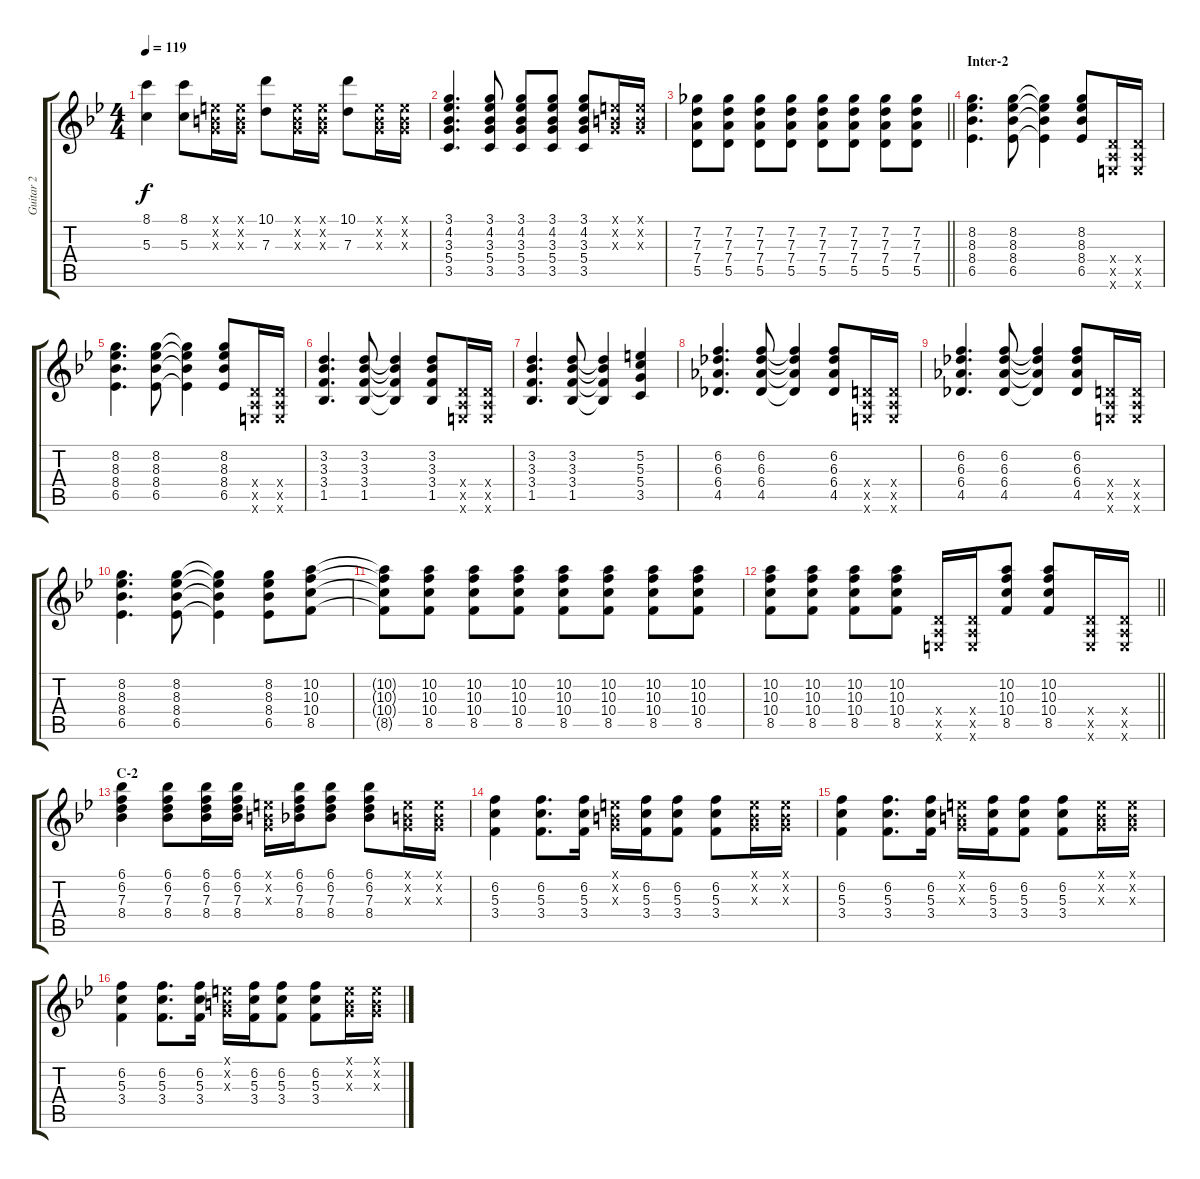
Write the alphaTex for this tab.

\track ("Guitar 2" "Guitar 2") {instrument overdrivenguitar}
\staff {score tabs}
\tuning (E4 B3 G3 D3 A2 E2) {hide}
\ts (4 4)
\tempo 119
\clef g2
\ks bb
(8.1{t} 5.3{t}).4{dy f} (8.1 5.3).8 (0.1{x} 0.2{x} 0.3{x}).16 (0.1{x} 0.2{x} 0.3{x}).16 (10.1 7.3).8 (0.1{x} 0.2{x} 0.3{x}).16 (0.1{x} 0.2{x} 0.3{x}).16 (10.1 7.3).8 (0.1{x} 0.2{x} 0.3{x}).16 (0.1{x} 0.2{x} 0.3{x}).16 |
(3.1 4.2 3.3 5.4 3.5).4{d} (3.1 4.2 3.3 5.4 3.5).8 (3.1 4.2 3.3 5.4 3.5).8 (3.1 4.2 3.3 5.4 3.5).8 (3.1 4.2 3.3 5.4 3.5).8 (0.1{x} 0.2{x} 0.3{x}).16 (0.1{x} 0.2{x} 0.3{x}).16 |
\barLineRight lightlight
(7.2 7.3 7.4 5.5).8 (7.2 7.3 7.4 5.5).8 (7.2 7.3 7.4 5.5).8 (7.2 7.3 7.4 5.5).8 (7.2 7.3 7.4 5.5).8 (7.2 7.3 7.4 5.5).8 (7.2 7.3 7.4 5.5).8 (7.2 7.3 7.4 5.5).8 |
\section ("" "Inter-2")
(8.2 8.3 8.4 6.5).4{d} (8.2 8.3 8.4 6.5).8 (8.2{t} 8.3{t} 8.4{t} 6.5{t}).4 (8.2 8.3 8.4 6.5).8 (0.4{x} 0.5{x} 0.6{x}).16 (0.4{x} 0.5{x} 0.6{x}).16 |
(8.2 8.3 8.4 6.5).4{d} (8.2 8.3 8.4 6.5).8 (8.2{t} 8.3{t} 8.4{t} 6.5{t}).4 (8.2 8.3 8.4 6.5).8 (0.4{x} 0.5{x} 0.6{x}).16 (0.4{x} 0.5{x} 0.6{x}).16 |
(3.2 3.3 3.4 1.5).4{d} (3.2 3.3 3.4 1.5).8 (3.2{t} 3.3{t} 3.4{t} 1.5{t}).4 (3.2 3.3 3.4 1.5).8 (0.4{x} 0.5{x} 0.6{x}).16 (0.4{x} 0.5{x} 0.6{x}).16 |
(3.2 3.3 3.4 1.5).4{d} (3.2 3.3 3.4 1.5).8 (3.2{t} 3.3{t} 3.4{t} 1.5{t}).4 (5.2 5.3 5.4 3.5).4 |
(6.2 6.3 6.4 4.5).4{d} (6.2 6.3 6.4 4.5).8 (6.2{t} 6.3{t} 6.4{t} 4.5{t}).4 (6.2 6.3 6.4 4.5).8 (0.4{x} 0.5{x} 0.6{x}).16 (0.4{x} 0.5{x} 0.6{x}).16 |
(6.2 6.3 6.4 4.5).4{d} (6.2 6.3 6.4 4.5).8 (6.2{t} 6.3{t} 6.4{t} 4.5{t}).4 (6.2 6.3 6.4 4.5).8 (0.4{x} 0.5{x} 0.6{x}).16 (0.4{x} 0.5{x} 0.6{x}).16 |
(8.2 8.3 8.4 6.5).4{d} (8.2 8.3 8.4 6.5).8 (8.2{t} 8.3{t} 8.4{t} 6.5{t}).4 (8.2 8.3 8.4 6.5).8 (10.2 10.3 10.4 8.5).8 |
(10.2{t} 10.3{t} 10.4{t} 8.5{t}).8 (10.2 10.3 10.4 8.5).8 (10.2 10.3 10.4 8.5).8 (10.2 10.3 10.4 8.5).8 (10.2 10.3 10.4 8.5).8 (10.2 10.3 10.4 8.5).8 (10.2 10.3 10.4 8.5).8 (10.2 10.3 10.4 8.5).8 |
\barLineRight lightlight
(10.2 10.3 10.4 8.5).8 (10.2 10.3 10.4 8.5).8 (10.2 10.3 10.4 8.5).8 (10.2 10.3 10.4 8.5).8 (0.4{x} 0.5{x} 0.6{x}).16 (0.4{x} 0.5{x} 0.6{x}).16 (10.2 10.3 10.4 8.5).8 (10.2 10.3 10.4 8.5).8 (0.4{x} 0.5{x} 0.6{x}).16 (0.4{x} 0.5{x} 0.6{x}).16 |
\section ("" "C-2")
(6.1 6.2 7.3 8.4).4 (6.1 6.2 7.3 8.4).8 (6.1 6.2 7.3 8.4).16 (6.1 6.2 7.3 8.4).16 (0.1{x} 0.2{x} 0.3{x}).16 (6.1 6.2 7.3 8.4).16 (6.1 6.2 7.3 8.4).8 (6.1 6.2 7.3 8.4).8 (0.1{x} 0.2{x} 0.3{x}).16 (0.1{x} 0.2{x} 0.3{x}).16 |
(6.2 5.3 3.4).4 (6.2 5.3 3.4).8{d} (6.2 5.3 3.4).16 (0.1{x} 0.2{x} 0.3{x}).16 (6.2 5.3 3.4).16 (6.2 5.3 3.4).8 (6.2 5.3 3.4).8 (0.1{x} 0.2{x} 0.3{x}).16 (0.1{x} 0.2{x} 0.3{x}).16 |
(6.2 5.3 3.4).4 (6.2 5.3 3.4).8{d} (6.2 5.3 3.4).16 (0.1{x} 0.2{x} 0.3{x}).16 (6.2 5.3 3.4).16 (6.2 5.3 3.4).8 (6.2 5.3 3.4).8 (0.1{x} 0.2{x} 0.3{x}).16 (0.1{x} 0.2{x} 0.3{x}).16 |
(6.2 5.3 3.4).4 (6.2 5.3 3.4).8{d} (6.2 5.3 3.4).16 (0.1{x} 0.2{x} 0.3{x}).16 (6.2 5.3 3.4).16 (6.2 5.3 3.4).8 (6.2 5.3 3.4).8 (0.1{x} 0.2{x} 0.3{x}).16 (0.1{x} 0.2{x} 0.3{x}).16
